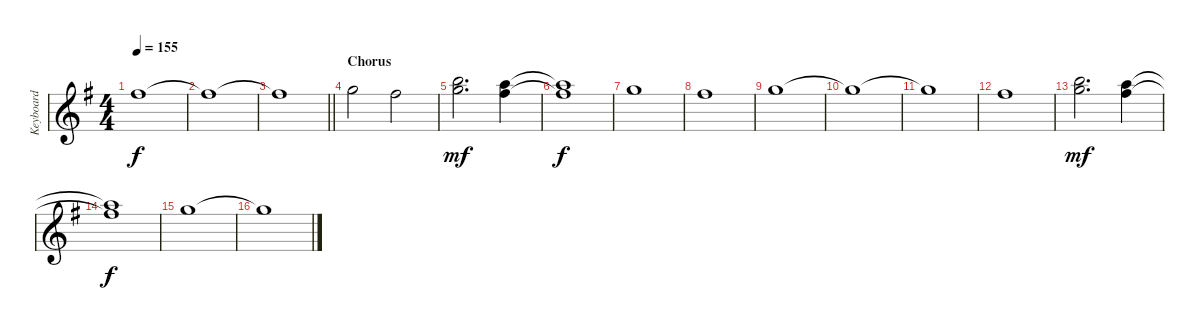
\track ("Keyboard" "Keyboard") {instrument stringensemble1}
\staff {score}
\tuning (E4 B3 G3 D3 A2 E2) {hide}
\ts (4 4)
\tempo 155
\clef g2
\ks g
14.1{t}.1{dy f} |
14.1{t}.1 |
\barLineRight lightlight
14.1{t}.1 |
\section ("" "Chorus")
15.1.2 14.1.2 |
(19.1 20.2).2{d dy mf} (17.1 19.2).4 |
(17.1{t} 19.2{t}).1{dy f} |
20.2.1 |
19.2.1 |
20.2.1 |
20.2{t}.1 |
20.2{t}.1 |
19.2.1 |
(19.1 20.2).2{d dy mf} (17.1 19.2).4 |
(17.1{t} 19.2{t}).1{dy f} |
20.2.1 |
20.2{t}.1
